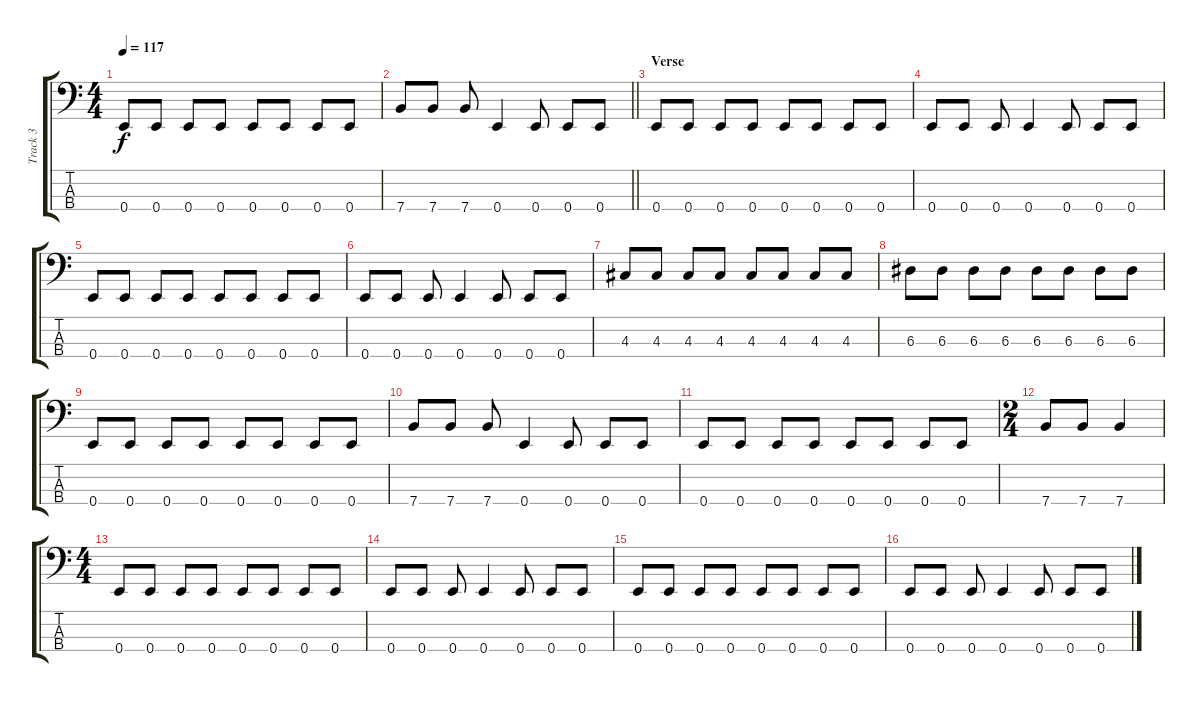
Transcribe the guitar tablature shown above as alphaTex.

\track ("Track 3" "Track 3") {instrument electricbasspick}
\staff {score tabs}
\tuning (G2 D2 A1 E1) {hide}
\ts (4 4)
\tempo 117
\clef f4
\ks c
0.4.8{dy f} 0.4.8 0.4.8 0.4.8 0.4.8 0.4.8 0.4.8 0.4.8 |
\barLineRight lightlight
7.4.8 7.4.8 7.4.8 0.4.4 0.4.8 0.4.8 0.4.8 |
\section ("" "Verse")
0.4.8 0.4.8 0.4.8 0.4.8 0.4.8 0.4.8 0.4.8 0.4.8 |
0.4.8 0.4.8 0.4.8 0.4.4 0.4.8 0.4.8 0.4.8 |
0.4.8 0.4.8 0.4.8 0.4.8 0.4.8 0.4.8 0.4.8 0.4.8 |
0.4.8 0.4.8 0.4.8 0.4.4 0.4.8 0.4.8 0.4.8 |
4.3.8 4.3.8 4.3.8 4.3.8 4.3.8 4.3.8 4.3.8 4.3.8 |
6.3.8 6.3.8 6.3.8 6.3.8 6.3.8 6.3.8 6.3.8 6.3.8 |
0.4.8 0.4.8 0.4.8 0.4.8 0.4.8 0.4.8 0.4.8 0.4.8 |
7.4.8 7.4.8 7.4.8 0.4.4 0.4.8 0.4.8 0.4.8 |
0.4.8 0.4.8 0.4.8 0.4.8 0.4.8 0.4.8 0.4.8 0.4.8 |
\ts (2 4)
7.4.8 7.4.8 7.4.4 |
\ts (4 4)
0.4.8 0.4.8 0.4.8 0.4.8 0.4.8 0.4.8 0.4.8 0.4.8 |
0.4.8 0.4.8 0.4.8 0.4.4 0.4.8 0.4.8 0.4.8 |
0.4.8 0.4.8 0.4.8 0.4.8 0.4.8 0.4.8 0.4.8 0.4.8 |
0.4.8 0.4.8 0.4.8 0.4.4 0.4.8 0.4.8 0.4.8
